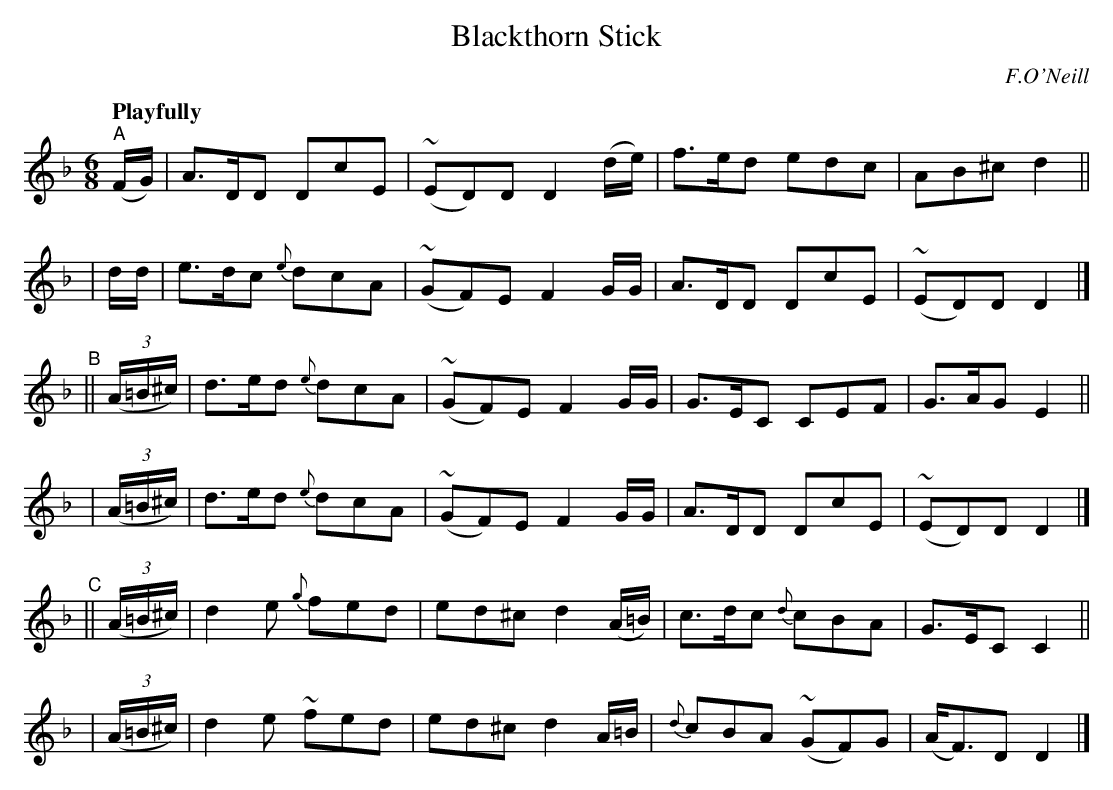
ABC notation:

X:1
T: Blackthorn Stick
O: F.O'Neill
Q: "Playfully"
M: 6/8
L: 1/8
K: Dm
"^A"\
(F/G/)         | A>DD    DcE | (~ED)D D2(d/e/) | f>ed edc | AB^c d2 ||
| d/d/         | e>dc {e}dcA | (~GF)E F2G/G/   | A>DD DcE | (~ED)D D2 |]
"^B"\
||(3(A/=B/^c/) | d>ed {e}dcA | (~GF)E F2G/G/   | G>EC CEF | G>AG E2 ||
| (3(A/=B/^c/) | d>ed {e}dcA | (~GF)E F2G/G/   | A>DD DcE | (~ED)D D2 |]
"^C"
||(3(A/=B/^c/) | d2e  {g}fed |   ed^c d2(A/=B/)| c>dc {d}cBA | G>EC C2 ||
| (3(A/=B/^c/) | d2e    ~fed |   ed^c d2 A/=B/ | {d}cBA (~GF)G | (A<F)D D2 |]
